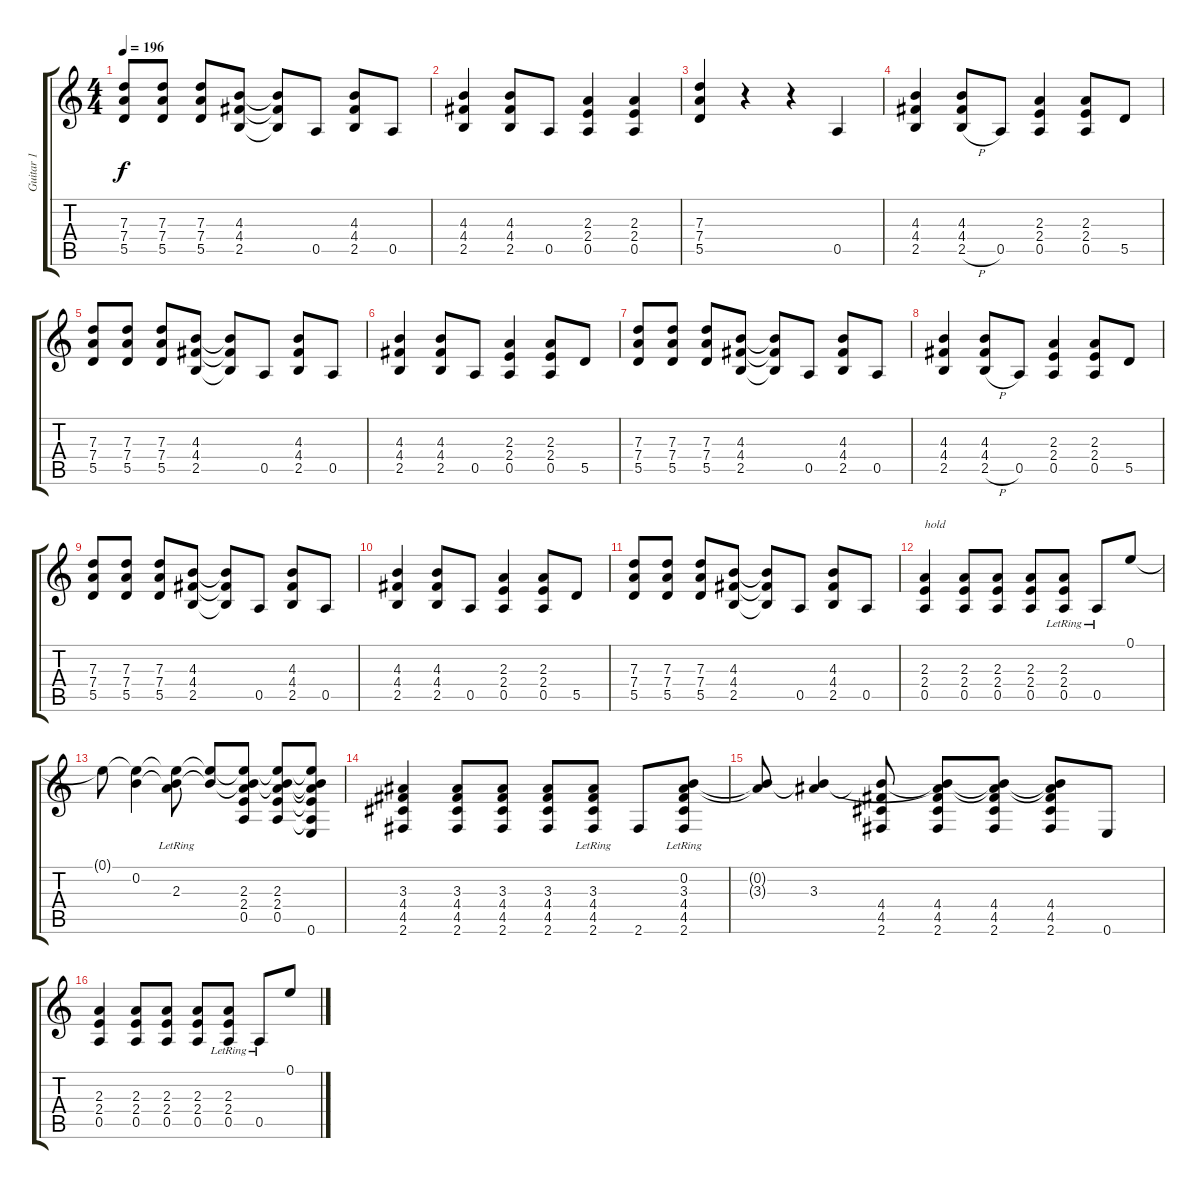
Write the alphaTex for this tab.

\track ("Guitar 1" "Guitar 1") {instrument overdrivenguitar}
\staff {score tabs}
\tuning (E4 B3 G3 D3 A2 E2) {hide}
\ts (4 4)
\tempo 196
\clef g2
\ks c
(7.3 7.4 5.5).8{dy f} (7.3 7.4 5.5).8 (7.3 7.4 5.5).8 (4.3 4.4 2.5).8 (4.3{t} 4.4{t} 2.5{t}).8 0.5.8 (4.3 4.4 2.5).8 0.5.8 |
(4.3 4.4 2.5).4 (4.3 4.4 2.5).8 0.5.8 (2.3 2.4 0.5).4 (2.3 2.4 0.5).4 |
(7.3 7.4 5.5).4 r.4 r.4 0.5.4 |
(4.3 4.4 2.5).4 (4.3 4.4 2.5{h}).8 0.5.8 (2.3 2.4 0.5).4 (2.3 2.4 0.5).8 5.5.8 |
(7.3 7.4 5.5).8 (7.3 7.4 5.5).8 (7.3 7.4 5.5).8 (4.3 4.4 2.5).8 (4.3{t} 4.4{t} 2.5{t}).8 0.5.8 (4.3 4.4 2.5).8 0.5.8 |
(4.3 4.4 2.5).4 (4.3 4.4 2.5).8 0.5.8 (2.3 2.4 0.5).4 (2.3 2.4 0.5).8 5.5.8 |
(7.3 7.4 5.5).8 (7.3 7.4 5.5).8 (7.3 7.4 5.5).8 (4.3 4.4 2.5).8 (4.3{t} 4.4{t} 2.5{t}).8 0.5.8 (4.3 4.4 2.5).8 0.5.8 |
(4.3 4.4 2.5).4 (4.3 4.4 2.5{h}).8 0.5.8 (2.3 2.4 0.5).4 (2.3 2.4 0.5).8 5.5.8 |
(7.3 7.4 5.5).8 (7.3 7.4 5.5).8 (7.3 7.4 5.5).8 (4.3 4.4 2.5).8 (4.3{t} 4.4{t} 2.5{t}).8 0.5.8 (4.3 4.4 2.5).8 0.5.8 |
(4.3 4.4 2.5).4 (4.3 4.4 2.5).8 0.5.8 (2.3 2.4 0.5).4 (2.3 2.4 0.5).8 5.5.8 |
(7.3 7.4 5.5).8 (7.3 7.4 5.5).8 (7.3 7.4 5.5).8 (4.3 4.4 2.5).8 (4.3{t} 4.4{t} 2.5{t}).8 0.5.8 (4.3 4.4 2.5).8 0.5.8 |
(2.3 2.4 0.5).4{txt "hold"} (2.3 2.4 0.5).8 (2.3 2.4 0.5).8 (2.3 2.4 0.5).8 (2.3{lr} 2.4{lr} 0.5).8 0.5{lr}.8 0.1.8 |
0.1{t}.8 (0.1{t} 0.2).4 (0.1{t} 0.2{t} 2.3{lr}).8 (0.1{t} 0.2{t}).8 (0.1{t} 0.2{t} 2.3 2.4 0.5).8 (0.1{t} 0.2{t} 2.3 2.4 0.5).8 (0.1{t} 0.2{t} 2.3{t} 2.4{t} 0.5{t} 0.6).8 |
(3.3 4.4 4.5 2.6).4 (3.3 4.4 4.5 2.6).8 (3.3 4.4 4.5 2.6).8 (3.3 4.4 4.5 2.6).8 (3.3{lr} 4.4{lr} 4.5{lr} 2.6).8 2.6.8 (0.2 3.3 4.4{lr} 4.5{lr} 2.6{lr}).8 |
(0.2{t} 3.3{t}).8 (0.2{t} 3.3).4 (0.2{t} 4.4 4.5 2.6).8 (0.2{t} 3.3{t} 4.4 4.5 2.6).8 (0.2{t} 3.3{t} 4.4 4.5 2.6).8 (0.2{t} 3.3{t} 4.4 4.5 2.6).8 0.6.8 |
(2.3 2.4 0.5).4 (2.3 2.4 0.5).8 (2.3 2.4 0.5).8 (2.3 2.4 0.5).8 (2.3{lr} 2.4{lr} 0.5).8 0.5{lr}.8 0.1.8
